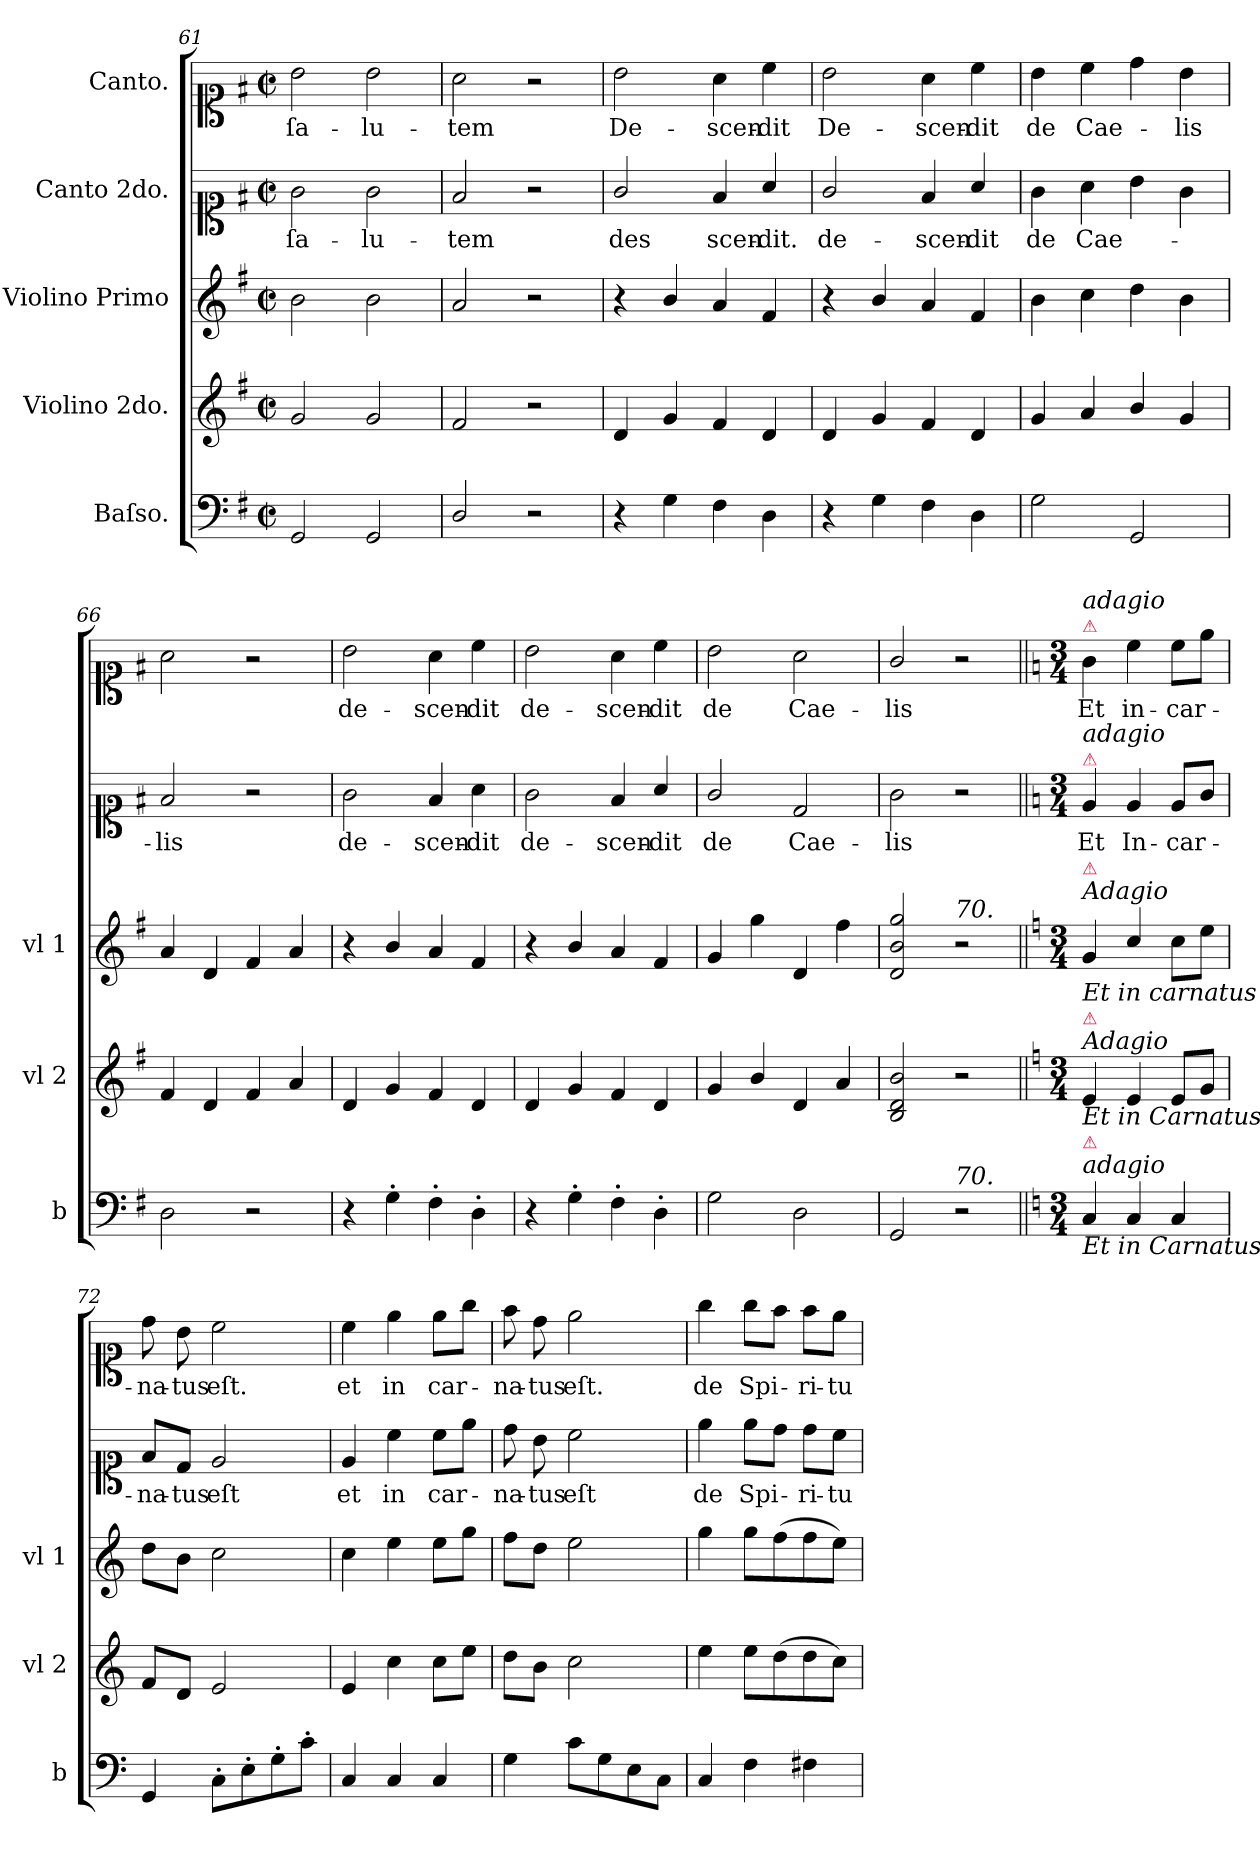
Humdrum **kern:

**kern	**kern	**kern	**kern	**text	**kern	**text
*part5	*part4	*part3	*part2	*part2	*part1	*part1
*staff5	*staff4	*staff3	*staff2	*staff2	*staff1	*staff1
*I"Baſso.	*I"Violino 2do.	*I"Violino Primo	*I"Canto 2do.	*	*I"Canto.	*
*I'b	*I'vl 2	*I'vl 1	*	*	*	*
*clefF4	*clefG2	*clefG2	*clefC1	*	*clefC1	*
*k[f#]	*k[f#]	*k[f#]	*k[f#]	*	*k[f#]	*
*G:	*G:	*G:	*G:	*	*G:	*
*M2/2	*M2/2	*M2/2	*M2/2	*	*M2/2	*
*met(c|)	*met(c|)	*met(c|)	*met(c|)	*	*met(c|)	*
=61	=61	=61	=61	=61	=61	=61
2GG/	2g/	2b\	2g\	ſa-	2b\	ſa-
2GG/	2g/	2b\	2g\	-lu-	2b\	-lu-
=62	=62	=62	=62	=62	=62	=62
2D/	2f#/	2a/	2f#/	-tem	2a\	-tem
2r	2r	2r	2r	.	2r	.
=63	=63	=63	=63	=63	=63	=63
4r	4d/	4r	2g/	des	2b\	De-
4G\	4g/	4b/	.	.	.	.
4F#\	4f#/	4a/	4f#/	-scen-	4a\	-scen-
4D\	4d/	4f#/	4a/	-dit.	4cc\	-dit
=64	=64	=64	=64	=64	=64	=64
!	!	!	!	!LO:LY:i	!	!LO:LY:i
4r	4d/	4r	2g/	de-	2b\	De-
4G\	4g/	4b/	.	.	.	.
!	!	!	!	!LO:LY:i	!	!LO:LY:i
4F#\	4f#/	4a/	4f#/	-scen-	4a\	-scen-
!	!	!	!	!LO:LY:i	!	!LO:LY:i
4D\	4d/	4f#/	4a/	-dit	4cc\	-dit
=65	=65	=65	=65	=65	=65	=65
2G\	4g/	4b\	4g\	de	4b\	de
.	4a/	4cc\	4a\	Cae-	4cc\	Cae-
2GG/	4b/	4dd\	4b\	.	4dd\	.
.	4g/	4b\	4g\	.	4b\	-lis
=66	=66	=66	=66	=66	=66	=66
2D\	4f#/	4a/	2f#/	-lis	2a\	.
.	4d/	4d/	.	.	.	.
2r	4f#/	4f#/	2r	.	2r	.
.	4a/	4a/	.	.	.	.
=67	=67	=67	=67	=67	=67	=67
4r	4d/	4r	2g\	de-	2b\	de-
4G'>\	4g/	4b/	.	.	.	.
4F#'>\	4f#/	4a/	4f#/	-scen-	4a\	-scen-
4D'>\	4d/	4f#/	4a\	-dit	4cc\	-dit
=68	=68	=68	=68	=68	=68	=68
!	!	!	!	!LO:LY:i	!	!LO:LY:i
4r	4d/	4r	2g\	de-	2b\	de-
4G'>\	4g/	4b/	.	.	.	.
!	!	!	!	!LO:LY:i	!	!LO:LY:i
4F#'>\	4f#/	4a/	4f#/	-scen-	4a\	-scen-
!	!	!	!	!LO:LY:i	!	!LO:LY:i
4D'>\	4d/	4f#/	4a/	-dit	4cc\	-dit
=69	=69	=69	=69	=69	=69	=69
2G\	4g/	4g/	2g/	de	2b\	de
.	4b/	4gg\	.	.	.	.
2D\	4d/	4d/	2d/	Cae-	2a\	Cae-
.	4a/	4ff#\	.	.	.	.
=70	=70	=70	=70	=70	=70	=70
2GG/	2B/ 2d/ 2b/	2d/ 2b/ 2gg/	2g\	-lis	2g/	-lis
!	!	!LO:TX:a:i:t=70.	!	!	!	!
!LO:TX:a:i:t=70.	!	!	!	!	!	!
2r	2r	2r	2r	.	2r	.
=71||	=71||	=71||	=71||	=71||	=71||	=71||
*k[]	*k[]	*k[]	*k[]	*	*k[]	*
*M3/4	*M3/4	*M3/4	*M3/4	*	*M3/4	*
!	!	!	!	!	!LO:TX:a:color=crimson:t=⚠	!
!	!	!	!	!	!LO:TX:a:i:t=adagio	!
!	!	!	!LO:TX:a:color=crimson:t=⚠	!	!	!
!	!	!	!LO:TX:a:i:t=adagio	!	!	!
!	!	!LO:TX:a:i:t=Adagio	!	!	!	!
!	!	!LO:TX:b:i:t=Et in carnatus —	!	!	!	!
!	!	!LO:TX:a:color=crimson:t=⚠	!	!	!	!
!	!LO:TX:b:i:t=Et in Carnatus	!	!	!	!	!
!	!LO:TX:a:i:t=Adagio	!	!	!	!	!
!	!LO:TX:a:color=crimson:t=⚠	!	!	!	!	!
!LO:TX:a:i:t=adagio	!	!	!	!	!	!
!LO:TX:b:i:t=Et in Carnatus	!	!	!	!	!	!
!LO:TX:a:color=crimson:t=⚠	!	!	!	!	!	!
4C/	4e/	4g/	4e/	Et	4g\	Et
4C/	4e/	4cc/	4e/	In-	4cc\	in-
4C/	8e/L	8cc\L	8e/L	-car-	8cc\L	-car-
.	8g/J	8ee\J	8g/J	.	8ee\J	.
=72	=72	=72	=72	=72	=72	=72
4GG/	8f/L	8dd\L	8f/L	-na-	8dd\	-na-
.	8d/J	8b\J	8d/J	-tus	8b\	-tus
8C'>\L	2e/	2cc\	2e/	eſt	2cc\	eſt.
8E'>\	.	.	.	.	.	.
8G'>\	.	.	.	.	.	.
8c'>\J	.	.	.	.	.	.
=73	=73	=73	=73	=73	=73	=73
!	!	!	!	!LO:LY:i	!	!
4C/	4e/	4cc\	4e/	et	4cc\	et
!	!	!	!	!LO:LY:i	!	!
4C/	4cc\	4ee\	4cc\	in	4ee\	in
!	!	!	!	!LO:LY:i	!	!
4C/	8cc\L	8ee\L	8cc\L	car-	8ee\L	car-
.	8ee\J	8gg\J	8ee\J	.	8gg\J	.
=74	=74	=74	=74	=74	=74	=74
!	!	!	!	!LO:LY:i	!	!
4G\	8dd\L	8ff\L	8dd\	-na-	8ff\	-na-
!	!	!	!	!LO:LY:i	!	!
.	8b\J	8dd\J	8b\	-tus	8dd\	-tus
!	!	!	!	!LO:LY:i	!	!
8c\L	2cc\	2ee\	2cc\	eſt	2ee\	eſt.
8G\	.	.	.	.	.	.
8E\	.	.	.	.	.	.
8C\J	.	.	.	.	.	.
=75	=75	=75	=75	=75	=75	=75
4C/	4ee\	4gg\	4ee\	de	4gg\	de
4F\	8ee\L	8gg\L	8ee\L	Spi-	8gg\L	Spi-
.	(>8dd\	(>8ff\	8dd\J	.	8ff\J	.
4F#X\	8dd\	8ff\	8dd\L	-ri-	8ff\L	-ri-
.	8cc\J)	8ee\J)	8cc\J	-tu	8ee\J	-tu
=	=	=	=	=	=	=
*-	*-	*-	*-	*-	*-	*-
